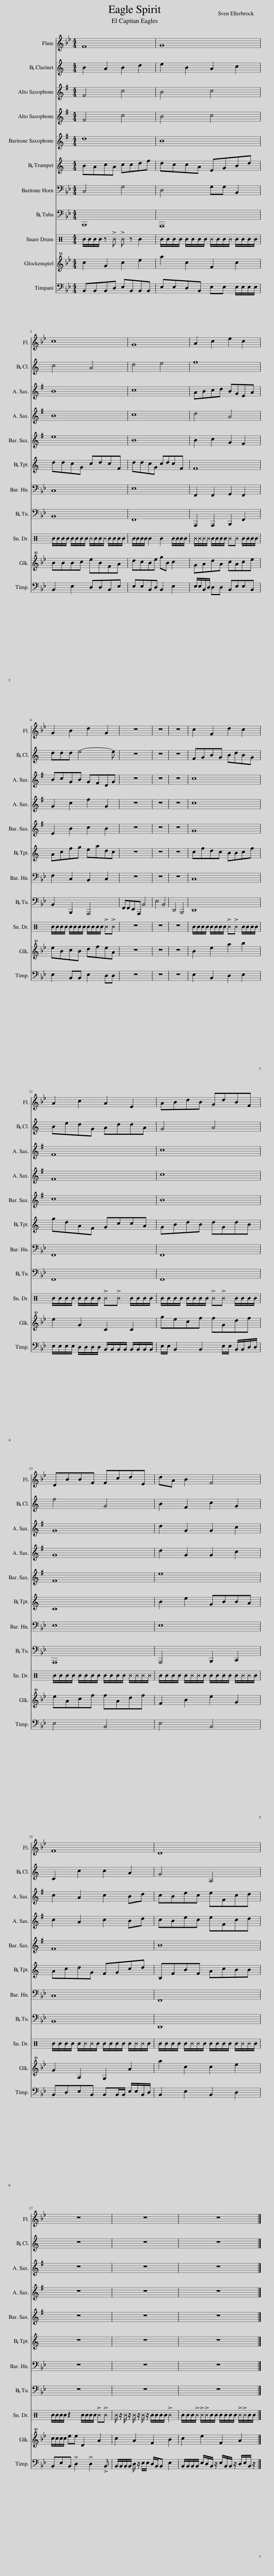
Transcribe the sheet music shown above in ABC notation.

X:1
%%score 1 2 3 4 5 6 7 8 9 10 11
L:1/8
M:4/4
I:linebreak $
K:Bb
V:1 treble
V:2 treble transpose=-2
V:3 treble transpose=-9
V:4 treble transpose=-9
V:5 treble transpose=-21
V:6 treble transpose=-2
V:7 bass
V:8 bass
V:9 perc
K:none
V:10 treble+15
V:11 bass
V:1
 F8 | G8 |$ c8 | G8 | A2 c2 e2 c2 |$ %5
 G2 B2 d2 G2 | z8 | z8 | z8 | c2 F2 d2 c2 |$ %10
 A2 c2 A2 E2 | ABdB GdBF |$ DBBF FcdE | dA B2 F4 |$ F8 | %15
 D8 |$ z8 | z8 | z8 |] %19
V:2
[K:C] B2 A2 B2 d2 | e2 B2 A2 c2 |$ c4 A4 | d4 e4 | f8 |$ %5
 ddd e4- e | z8 | z8 | z8 | FGBG BdBG |$ %10
 BedG AddA | G4 A4 |$ f4 G4 | B2 F2 c2 G2 |$ C2 c2 c2 A2 | %15
 G4 A,4 |$ z8 | z8 | z8 |] %19
V:3
[K:G] F4 c4 | B4 c4 |$ B8 | c8 | ABcd BGEA |$ %5
 BcGB GFDG | z8 | z8 | z8 | c8 |$ %10
 F8 | c8 |$ G8 | d2 G2 G2 c2 |$ c2 A2 c2 Bd | %15
 cBec eFcd |$ z8 | z8 | z8 |] %19
V:4
[K:G] F4 c4 | B4 c4 |$ B8 | c8 | d4 A4 |$ %5
 G2 c2 f2 G2 | z8 | z8 | z8 | c8 |$ %10
 F8 | c8 |$ G8 | d2 G2 G2 c2 |$ c2 A2 c2 Bd | %15
 cBec eFcd |$ z8 | z8 | z8 |] %19
V:5
[K:G] d8 | B8 |$ e8 | B8 | B2 c2 G2 F2 |$ %5
 E2 B2 c2 B2 | z8 | z8 | z8 | G8 |$ %10
 c8 | B8 |$ F8 | e8 |$ F8 | %15
 B8 |$ z8 | z8 | z8 |] %19
V:6
[K:C] BAcA ccdf | dccA EGBd |$ ddcG cdcF | ddcG cdcF | F8 |$ %5
 Acfg eadc | z8 | z8 | z8 | cfdc BBcf |$ %10
 gdAF GccA | GBdB dGdB |$ C8 | B2 e2 GBBA |$ AcdG FGcd | %15
 B,FBF AcBB |$ z8 | z8 | z8 |] %19
V:7
 C,4 G,4 | D,4 G,G, B,,2 |$ C,8 | E,8 | F,,2 F,,2 G,,2 F,,2 |$ %5
 F,2 C,2 B,,2 C,2 | z8 | z8 | z8 | C,8 |$ %10
 F,,8 | F,,8 |$ E,8 | E,8 |$ C,8 | %15
 F,,8 |$ z8 | z8 | z8 |] %19
V:8
 B,,,8 | A,,,8 |$ B,,8 | F,,8 | A,,,2 A,,,2 B,,,2 F,,2 |$ %5
 B,,2 B,,,2 A,,,4 | F,,F,,E,,A,,, B,,4 | E,4 B,,4 | D,,4 B,,,4 | D,,8 |$ %10
 F,,8 | F,,8 |$ A,,,8 | A,,,4 B,,,2 C,,2 |$ B,,8 | %15
 D,,8 |$ z8 | z8 | z8 |] %19
V:9
[K:C] B/B/B/B/ z !>!^B !>!^B z B2 | B/B/B/B/ B/B/B/B/ ^B/B/B/^B/ B/B/B/B/ |$ B/B/B/B/ B/B/B/B/ ^B/B/B/^B/ B/B/B/B/ | B/B/B/B/ B2 B2 B/B/B/B/ | ^B/^B/^B/^B/ B/B/B/B/ ^B^B B/B/B/B/ |$ %5
 B/B/B/B/ B/B/B/B/ B/B/B/B/ !>!^B!>!^B | z8 | z8 | z8 | B/B/B/B/ B/B/B/B/ !>!^B!>!^B B/B/B/B/ |$ %10
 B/B/B/B/ B/B/B/B/ !>!^B!>!^B B/B/B/B/ | B/B/B/B/ B/B/B/B/ !>!^B!>!^B B/B/B/B/ |$ B/B/B/B/ B/B/B/B/ B/B/B/B/ ^B/^B/^B/^B/ | B/B/B/B/ B/^B/^B/B/ B/B/B/B/ B/^B/^B/B/ |$ B/B/B/B/ B/^B/^B/B/ B/B/B/B/ B/^B/^B/B/ | %15
 B/B/B/B/ B/^B/^B/B/ B/B/B/B/ B/^B/^B/B/ |$ B/B/B/B/ z2 B/B/B/B/ !>!^B!>!^B | ^B/ z/ ^B/ z/ ^B/ z/ ^B/ z/ B/B/B/B/ !>!^B2 | B/B/B/!>!^B/ !>!^B/!>!^B/B/B/ B/B/B/B/ !>!^B/!>!^B/B/B/ |] %19
V:10
 c2 G2 c2 e2 | a2 c2 F2 c2 |$ BBBc eBFA | dcBe gB c2 | GAdA cAce |$ %5
 eBcB dfeA | z8 | z8 | z8 | B2 e2 a2 b2 |$ %10
 e2 G2 C2 C2 | gecf fGdf |$ eAcf fAdf | F2 B2 e2 G2 |$ G2 A,2 G,2 A2 | %15
 a2 c2 c2 e2 |$ c/c/c/c/ ee D2 A2 | c2 A2 F2 B2 | c2 e2 F2 A2 |] %19
V:11
 B,,B,,B,,D, E,B,,B,,B,, | E,E,D,B,, E,E, E,/E,/E,/E,/ |$ B,,2 E,2 D,D,B,,E, | E,E,B,,D, B,,2 E,2 | E,/E,/B,,/D,/ D,D, B,,E,E,B,, |$ %5
 E,2 B,,B,, E,2 D,D, | z8 | z8 | z8 | E,2 B,,2 D,2 E,2 |$ %10
 E,/E,/E,/E,/ D,/D,/D,/D,/ B,,/B,,/B,,/B,,/ B,,/B,,/B,,/B,,/ | E,/E,/ B,,2 B,,2 E,/E,/ B,,/B,,/D,/D,/ |$ E,4 B,,4 | E,4 B,,4 |$ B,,D,E,B,, B,,B,,/B,,/ E,/E,/B,,/D,/ | %15
 B,,2 E,2 B,,2 D,2 |$ B,,E,B,, !>!D,2 !>!D,2 !>!B,, | B,,/B,,/B,,/B,,/ D,/ z/ E,/E,/ D,/B,,/B,, E,2 | B,,/B,,/B,,/B,,/ E,/D,/B,,/ z/ E,/B,,/B,,/ z/ D,/E,/B,,/ z/ |] %19
